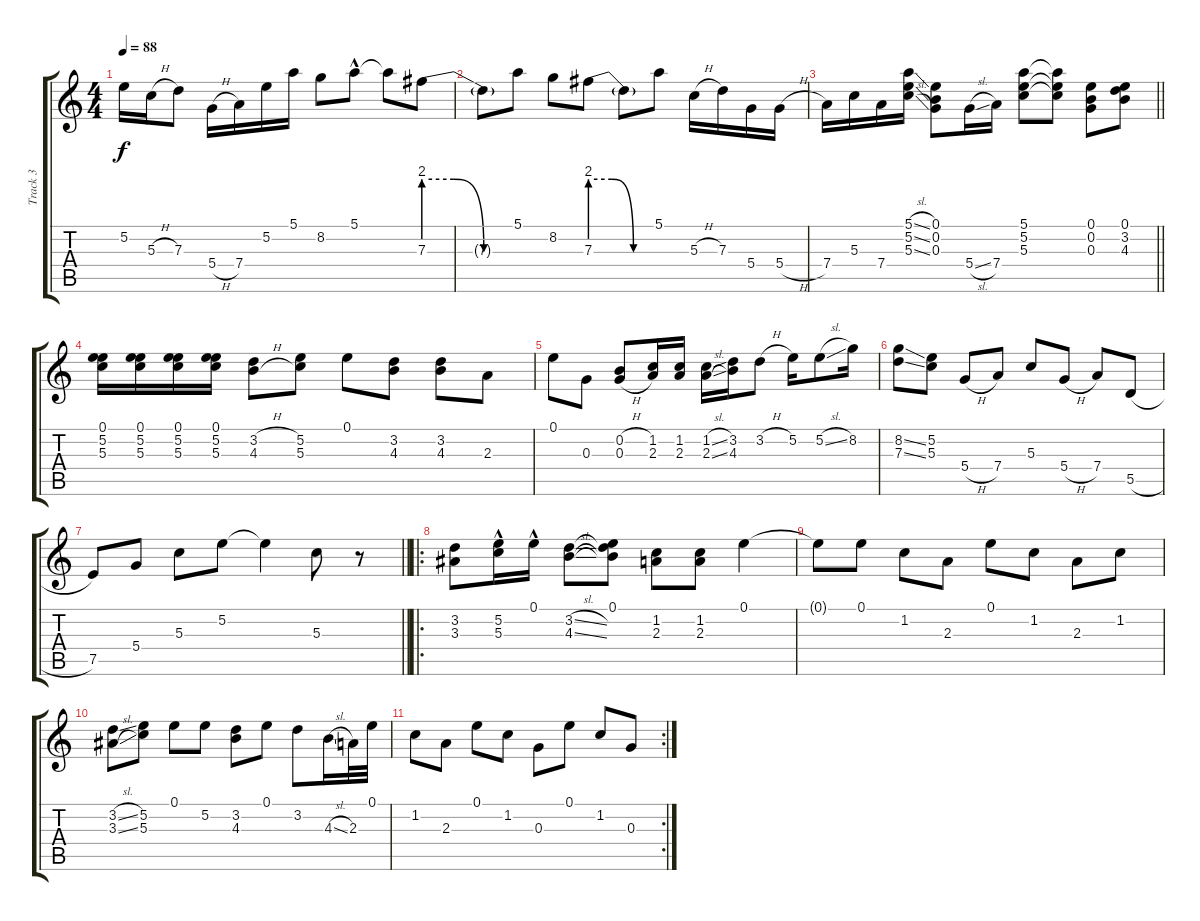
\track ("Track 3" "Track 3") {instrument electricguitarclean}
\staff {score tabs}
\tuning (E4 B3 G3 D3 A2 E2) {hide}
\ts (4 4)
\tempo 88
\clef g2
\ks c
5.2.16{dy f} 5.3{h}.16 7.3.8 5.4{h}.16 7.4.16 5.2.16 5.1.16 8.2.8 5.1{hac}.8 5.1{t}.8 7.3{be (custom 0 8 20 8 40 0 60 0)}.8 |
7.3{t}.8 5.1.8 8.2.8 7.3{be (custom 0 8 20 8 40 0 60 0)}.8 7.3{t}.8 5.1.8 5.3{h}.16 7.3.16 5.4.16 5.4{h}.16 |
\barLineRight lightlight
7.4.16 5.3.16 7.4.16 (5.1{sl} 5.2{sl} 5.3{sl}).16 (0.1 0.2 0.3).8 5.4{sl}.16 7.4.16 (5.1 5.2 5.3).8 (5.1{t} 5.2{t} 5.3{t}).8 (0.1 0.2 0.3).8 (0.1 3.2 4.3).8 |
(0.1 5.2 5.3).16 (0.1 5.2 5.3).16 (0.1 5.2 5.3).16 (0.1 5.2 5.3).16 (3.2{h} 4.3{h}).8 (5.2 5.3).8 0.1.8 (3.2 4.3).8 (3.2 4.3).8 2.3.8 |
0.1.8 0.3.8 (0.2{h} 0.3{h}).8 (1.2 2.3).16 (1.2 2.3).16 (1.2{sl} 2.3{sl}).16 (3.2 4.3).16 3.2{h}.8 5.2.16 5.2{sl}.8 8.2.16 |
(8.2{ss} 7.3{ss}).8 (5.2 5.3).8 5.4{h}.8 7.4.8 5.3.8 5.4{h}.8 7.4.8 5.5{h}.8 |
\barLineRight lightlight
7.5.8 5.4.8 5.3.8 5.2.8 5.2{t}.4 5.3.8 r.8 |
\ro
(3.2 3.3).8 (5.2{hac} 5.3{hac}).16 0.1{hac}.16 (3.2{sl} 4.3{sl}).8 (0.1 3.2{t} 4.3{t}).8 (1.2 2.3).8 (1.2 2.3).8 0.1.4 |
0.1{t}.8 0.1.8 1.2.8 2.3.8 0.1.8 1.2.8 2.3.8 1.2.8 |
(3.2{sl} 3.3{sl}).8 (5.2 5.3).8 0.1.8 5.2.8 (3.2 4.3).8 0.1.8 3.2.8 4.3{sl}.16 2.3.32 0.1.32 |
\rc 2
1.2.8 2.3.8 0.1.8 1.2.8 0.3.8 0.1.8 1.2.8 0.3.8
